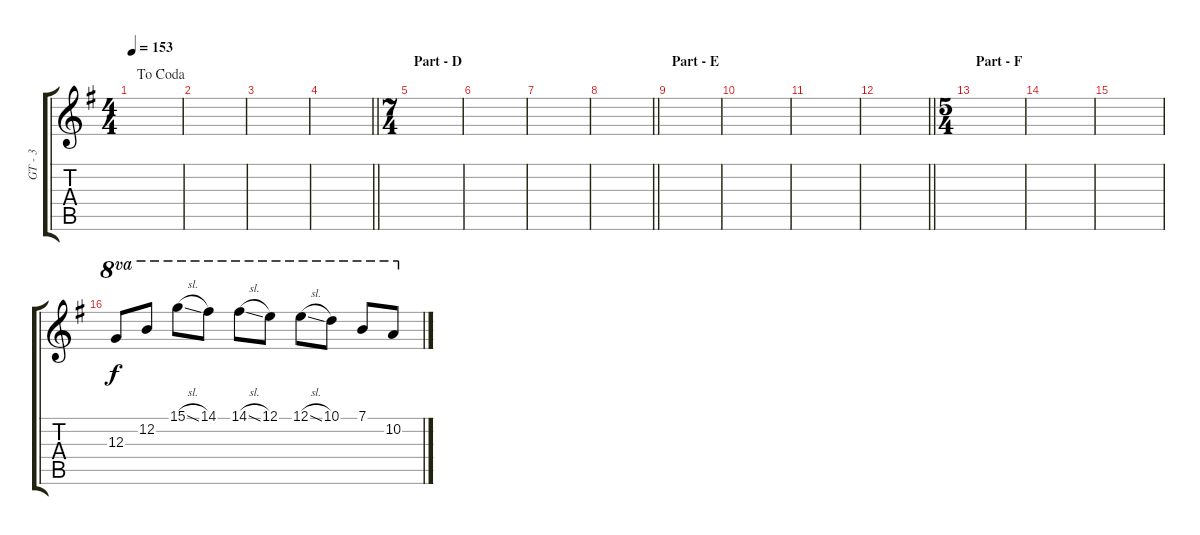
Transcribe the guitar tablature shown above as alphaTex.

\track ("GT - 3" "GT - 3") {instrument distortionguitar}
\staff {score tabs}
\tuning (E4 B3 G3 D3 A2 E2) {hide}
\ts (4 4)
\jump dacoda
\tempo 153
\clef g2
\ks g
|
|
|
\barLineRight lightlight
|
\ts (7 4)
\section ("" "Part - D")
|
|
|
\barLineRight lightlight
|
\section ("" "Part - E")
|
|
|
\barLineRight lightlight
|
\ts (5 4)
\section ("" "Part - F")
|
|
|
12.3.8{ot 8va} 12.2.8{ot 8va} 15.1{sl}.8{ot 8va} 14.1.8{ot 8va} 14.1{sl}.8{ot 8va} 12.1.8{ot 8va} 12.1{sl}.8{ot 8va} 10.1.8{ot 8va} 7.1.8{ot 8va} 10.2.8{ot 8va}
